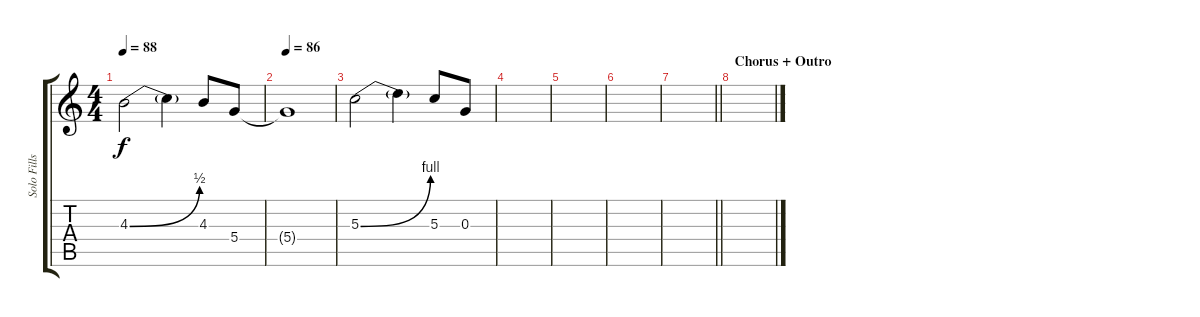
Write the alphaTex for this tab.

\track ("Solo Fills" "Solo Fills") {instrument overdrivenguitar}
\staff {score tabs}
\tuning (E4 B3 G3 D3 A2 E2) {hide}
\ts (4 4)
\tempo 88
\clef g2
\ks c
4.3{be (bend 0 0 60 2)}.2{dy f} 4.3{t}.4 4.3.8 5.4.8 |
\tempo 86
5.4{t}.1 |
5.3{be (bend 0 0 60 4)}.2 5.3{t}.4 5.3.8 0.3.8 |
|
|
|
\barLineRight lightlight
|
\section ("" "Chorus + Outro")
